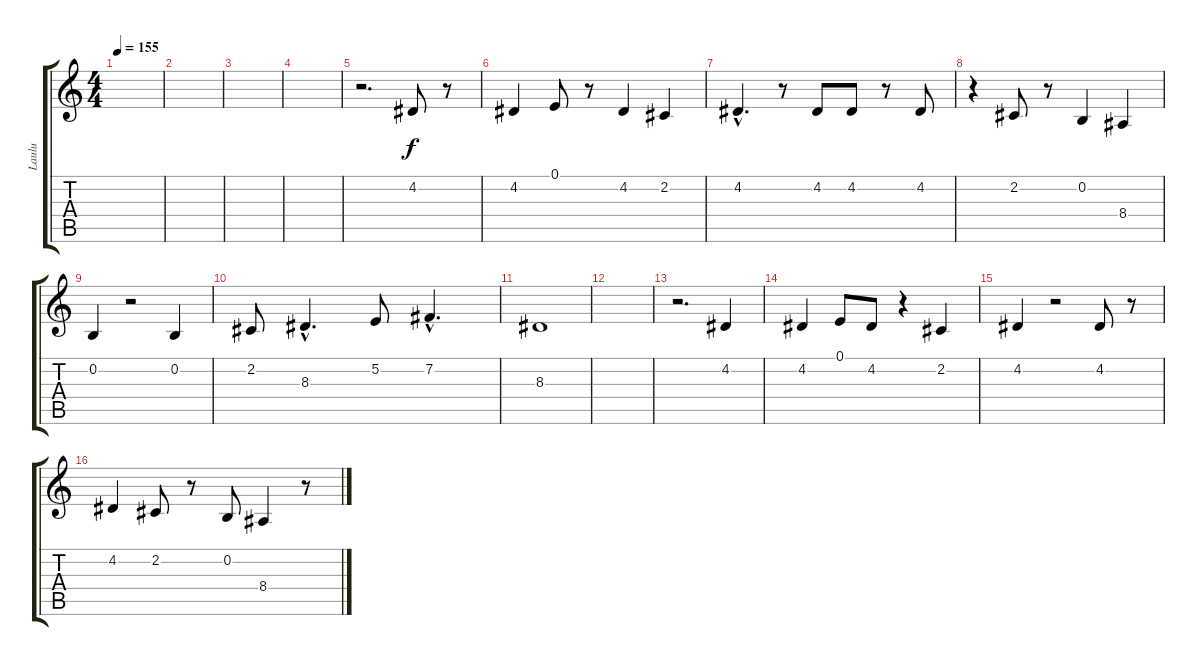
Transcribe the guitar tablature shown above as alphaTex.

\track ("Laulu" "Laulu") {instrument accordion}
\staff {score tabs}
\tuning (E4 B3 G3 D3 A2 E2) {hide}
\ts (4 4)
\tempo 155
\clef g2
\ks c
|
|
|
|
r.2{d} 4.2.8 r.8 |
4.2.4 0.1.8 r.8 4.2.4 2.2.4 |
4.2{hac}.4{d} r.8 4.2.8 4.2.8 r.8 4.2.8 |
r.4 2.2.8 r.8 0.2.4 8.4.4 |
0.2.4 r.2 0.2.4 |
2.2.8 8.3{hac}.4{d} 5.2.8 7.2{hac}.4{d} |
8.3.1 |
|
r.2{d} 4.2.4 |
4.2.4 0.1.8 4.2.8 r.4 2.2.4 |
4.2.4 r.2 4.2.8 r.8 |
4.2.4 2.2.8 r.8 0.2.8 8.4.4 r.8
